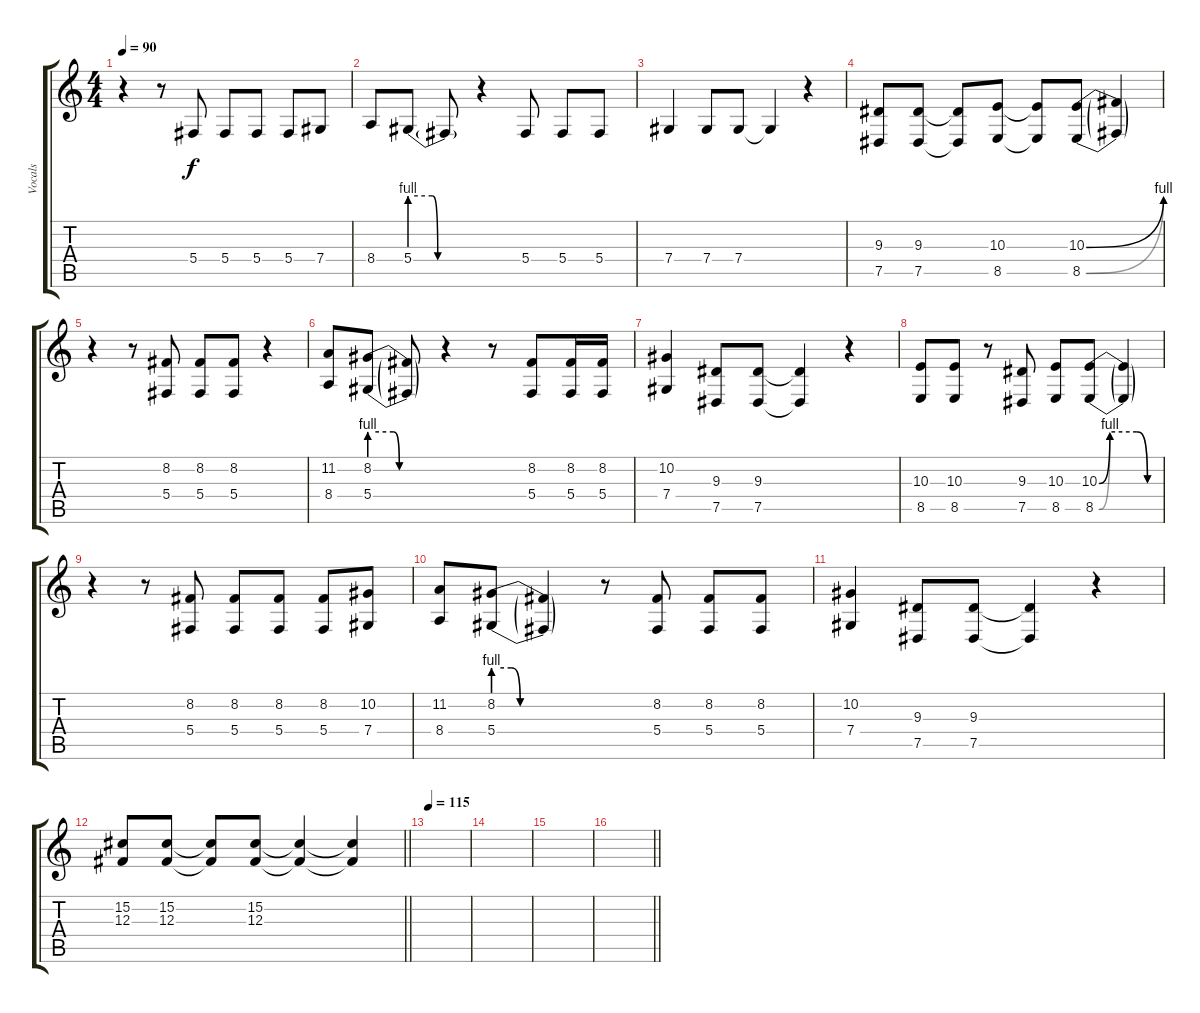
\track ("Vocals" "Vocals") {instrument flute}
\staff {score tabs}
\tuning (Eb4 Bb3 Gb3 Db3 Ab2 Eb2) {hide}
\ts (4 4)
\tempo 90
\clef g2
\ks c
r.4{dy f} r.8 5.4.8 5.4.8 5.4.8 5.4.8 7.4.8 |
8.4.8 5.4{be (custom 0 4 20 4 25 0 60 0)}.8 5.4{t}.8 r.4 5.4.8 5.4.8 5.4.8 |
7.4.4 7.4.8 7.4.8 7.4{t}.4 r.4 |
(9.3 7.5).8 (9.3 7.5).8 (9.3{t} 7.5{t}).8 (10.3 8.5).8 (10.3{t} 8.5{t}).8 (10.3{be (bend 0 0 60 4)} 8.5{be (bend 0 0 60 4)}).8 (10.3{t} 8.5{t}).4 |
r.4 r.8 (8.2 5.4).8 (8.2 5.4).8 (8.2 5.4).8 r.4 |
(11.2 8.4).8 (8.2{be (custom 0 4 20 4 25 0 60 0)} 5.4{be (custom 0 4 20 4 25 0 60 0)}).8 (8.2{t} 5.4{t}).8 r.4 r.8 (8.2 5.4).8 (8.2 5.4).16 (8.2 5.4).16 |
(10.2 7.4).4 (9.3 7.5).8 (9.3 7.5).8 (9.3{t} 7.5{t}).4 r.4 |
(10.3 8.5).8 (10.3 8.5).8 r.8 (9.3 7.5).8 (10.3 8.5).8 (10.3{be (custom 0 0 10 4 35 4 45 0 60 0)} 8.5{be (custom 0 0 10 4 35 4 45 0 60 0)}).8 (10.3{t} 8.5{t}).4 |
r.4 r.8 (8.2 5.4).8 (8.2 5.4).8 (8.2 5.4).8 (8.2 5.4).8 (10.2 7.4).8 |
(11.2 8.4).8 (8.2{be (custom 0 4 10 4 15 0 60 0)} 5.4{be (custom 0 4 10 4 15 0 60 0)}).8 (8.2{t} 5.4{t}).4 r.8 (8.2 5.4).8 (8.2 5.4).8 (8.2 5.4).8 |
(10.2 7.4).4 (9.3 7.5).8 (9.3 7.5).8 (9.3{t} 7.5{t}).4 r.4 |
\barLineRight lightlight
(15.2 12.3).8 (15.2 12.3).8 (15.2{t} 12.3{t}).8 (15.2 12.3).8 (15.2{t} 12.3{t}).4 (15.2{t} 12.3{t}).4 |
\section ("" "")
\tempo 115
|
|
|
\barLineRight lightlight
